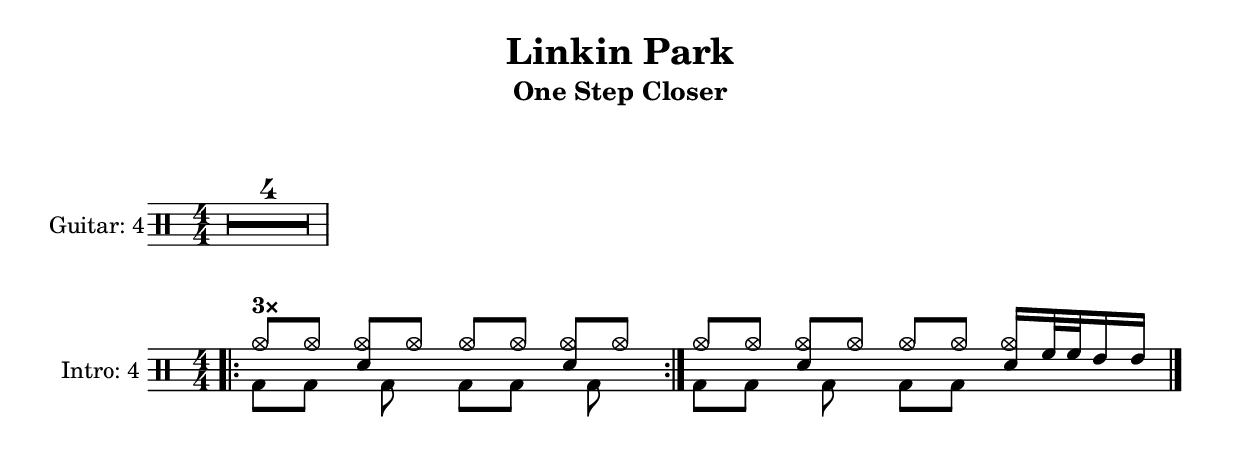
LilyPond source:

\version "2.24.3"
\include "definitions.ly"

\header {
  title = "Linkin Park"
  subtitle = "One Step Closer"
}

% Custom markup to create vertical space
\markup {
  \vspace #2  % Adjust this value to set the amount of space you need
}

"empty-4" = \drummode {
  \compressEmptyMeasures
  \override MultiMeasureRest.expand-limit = 1
    R1*4
}

hands-hh = \drummode {
  \numericTimeSignature
    hh8[ hh] <hh sn>[ hh]
}

hands-hho = \drummode {
    hho8[ hho] <hho sn>[ hho]
}

"hands-fill-1" = \drummode {
  hho8[ hho] <hho sn>16 tomh32 tomh toml16 toml
}

"feet-2" = \drummode {
  bd8[ bd] s4
}

"feet-3" = \drummode {
  bd8[ bd] s16 bd8 s16
}

\score {
    \new DrumStaff {
      \set DrumStaff.instrumentName = #"Guitar: 4"
      \set DrumStaff.drumStyleTable = #(alist->hash-table custom-notes)
      \new DrumVoice = "hands" { \numericTimeSignature \voiceOne \"empty-4" }
    }
}

\score {
  <<
    \new DrumStaff {
      \set DrumStaff.instrumentName = #"Intro: 4"
      \set DrumStaff.drumStyleTable = #(alist->hash-table custom-notes)
      <<
        \new DrumVoice = "hands" {
          \numericTimeSignature
          ^\markup \bold "3×"
          \voiceOne
          \bar ".|:-|"
          \repeat unfold 2 {
            \hands-hho
          }
          \bar ":|."
          \hands-hho
          \"hands-fill-1"
          \bar "|."
        }
        \new DrumVoice = "feet" {
          \voiceTwo
          \repeat unfold 3 {
            \"feet-3"
          }
          \"feet-2"
        }
      >>
    }
  >>
}
